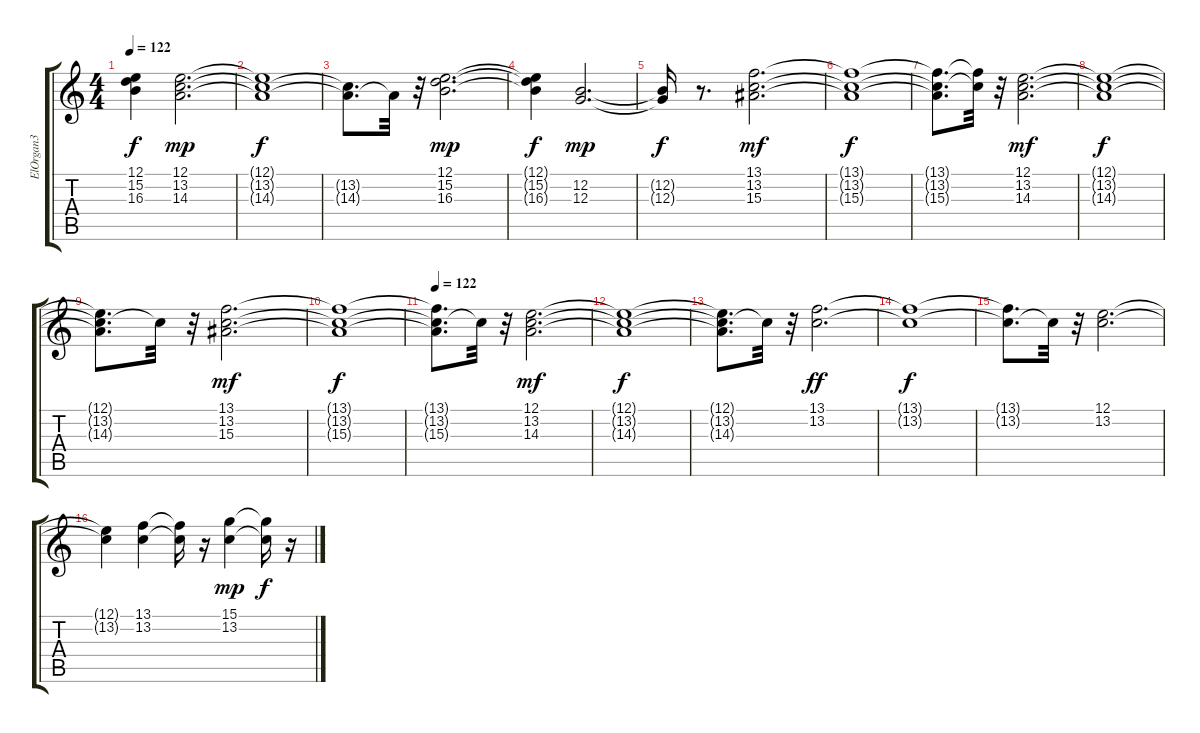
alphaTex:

\track ("ElOrgan3" "ElOrgan3") {instrument rockorgan}
\staff {score tabs}
\tuning (E4 B3 G3 D3 A2 E2) {hide}
\ts (4 4)
\tempo 122
\clef g2
\ks c
(12.1{t} 15.2{t} 16.3{t}).4{dy f} (12.1 13.2 14.3).2{d dy mp} |
(12.1{t} 13.2{t} 14.3{t}).1{dy f} |
(13.2{t} 14.3{t}).8{d} 14.3{t}.32 r.32 (12.1 15.2 16.3).2{d dy mp} |
(12.1{t} 15.2{t} 16.3{t}).4{dy f} (12.2 12.3).2{d dy mp} |
(12.2{t} 12.3{t}).16{dy f} r.8{d} (13.1 13.2 15.3).2{d dy mf} |
(13.1{t} 13.2{t} 15.3{t}).1{dy f} |
(13.1{t} 13.2{t} 15.3{t}).8{d} (13.1{t} 13.2{t}).32 r.32 (12.1 13.2 14.3).2{d dy mf} |
(12.1{t} 13.2{t} 14.3{t}).1{dy f} |
(12.1{t} 13.2{t} 14.3{t}).8{d} 13.2{t}.32 r.32 (13.1 13.2 15.3).2{d dy mf} |
(13.1{t} 13.2{t} 15.3{t}).1{dy f} |
\tempo 122
(13.1{t} 13.2{t} 15.3{t}).8{d} 13.2{t}.32 r.32 (12.1 13.2 14.3).2{d dy mf} |
(12.1{t} 13.2{t} 14.3{t}).1{dy f} |
(12.1{t} 13.2{t} 14.3{t}).8{d} 13.2{t}.32 r.32 (13.1 13.2).2{d dy ff} |
(13.1{t} 13.2{t}).1{dy f} |
(13.1{t} 13.2{t}).8{d} 13.2{t}.32 r.32 (12.1 13.2).2{d} |
(12.1{t} 13.2{t}).4 (13.1 13.2).4 (13.1{t} 13.2{t}).16 r.16 (15.1 13.2).4{dy mp} (15.1{t} 13.2{t}).16{dy f} r.16
